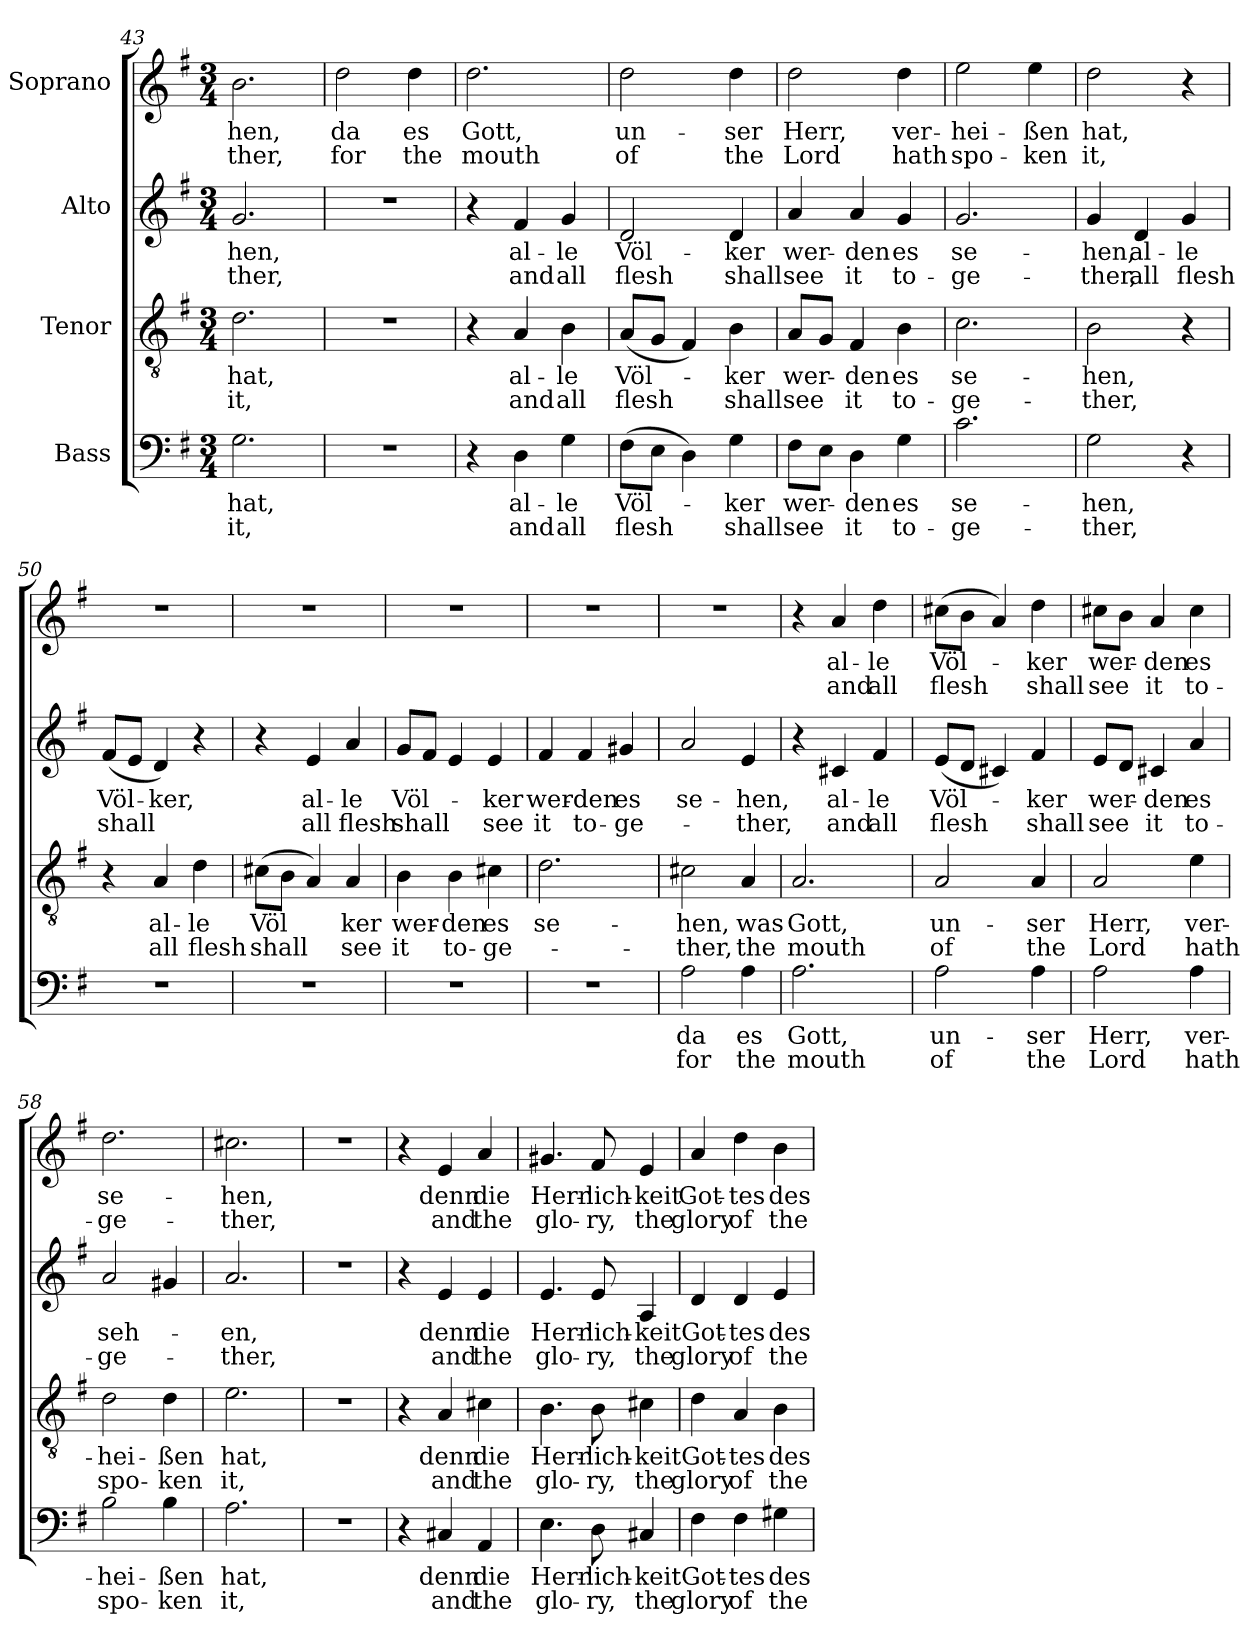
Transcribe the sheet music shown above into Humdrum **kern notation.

**kern	**text	**text	**kern	**text	**text	**kern	**text	**text	**kern	**text	**text
*part4	*part4	*part4	*part3	*part3	*part3	*part2	*part2	*part2	*part1	*part1	*part1
*staff4	*staff4	*staff4	*staff3	*staff3	*staff3	*staff2	*staff2	*staff2	*staff1	*staff1	*staff1
*I"Bass	*	*	*I"Tenor	*	*	*I"Alto	*	*	*I"Soprano	*	*
*clefF4	*	*	*clefGv2	*	*	*clefG2	*	*	*clefG2	*	*
*k[f#]	*	*	*k[f#]	*	*	*k[f#]	*	*	*k[f#]	*	*
*G:	*	*	*G:	*	*	*G:	*	*	*G:	*	*
*M3/4	*	*	*M3/4	*	*	*M3/4	*	*	*M3/4	*	*
=43	=43	=43	=43	=43	=43	=43	=43	=43	=43	=43	=43
!	!LO:LY:b	!LO:LY:b	!	!LO:LY:b	!LO:LY:b	!	!LO:LY:b	!LO:LY:b	!	!LO:LY:b	!LO:LY:b
2.G\	hat,	it,	2.d\	hat,	it,	2.g/	-hen,	-ther,	2.b\	-hen,	-ther,
=44	=44	=44	=44	=44	=44	=44	=44	=44	=44	=44	=44
!	!	!	!	!	!	!	!	!	!	!LO:LY:b	!LO:LY:b
2.r	.	.	2.r	.	.	2.r	.	.	2dd\	da	for
!	!	!	!	!	!	!	!	!	!	!LO:LY:b	!LO:LY:b
.	.	.	.	.	.	.	.	.	4dd\	es	the
=45	=45	=45	=45	=45	=45	=45	=45	=45	=45	=45	=45
!	!	!	!	!	!	!	!	!	!	!LO:LY:b	!LO:LY:b
4r	.	.	4r	.	.	4r	.	.	2.dd\	Gott,	mouth
!	!LO:LY:b	!LO:LY:b	!	!LO:LY:b	!LO:LY:b	!	!LO:LY:b	!LO:LY:b	!	!	!
4D\	al-	and	4A/	al-	and	4f#/	al-	and	.	.	.
!	!LO:LY:b	!LO:LY:b	!	!LO:LY:b	!LO:LY:b	!	!LO:LY:b	!LO:LY:b	!	!	!
4G\	-le	all	4B\	-le	all	4g/	-le	all	.	.	.
=46	=46	=46	=46	=46	=46	=46	=46	=46	=46	=46	=46
!	!LO:LY:b	!LO:LY:b	!	!LO:LY:b	!LO:LY:b	!	!LO:LY:b	!LO:LY:b	!	!LO:LY:b	!LO:LY:b
(>8F#\L	Völ-	flesh	(<8A/L	Völ-	flesh	2d/	Völ-	flesh	2dd\	un-	of
8E\J	.	.	8G/J	.	.	.	.	.	.	.	.
4D\)	.	.	4F#/)	.	.	.	.	.	.	.	.
!	!LO:LY:b	!LO:LY:b	!	!LO:LY:b	!LO:LY:b	!	!LO:LY:b	!LO:LY:b	!	!LO:LY:b	!LO:LY:b
4G\	-ker	shall	4B\	-ker	shall	4d/	-ker	shall	4dd\	-ser	the
=47	=47	=47	=47	=47	=47	=47	=47	=47	=47	=47	=47
!	!LO:LY:b	!LO:LY:b	!	!LO:LY:b	!LO:LY:b	!	!LO:LY:b	!LO:LY:b	!	!LO:LY:b	!LO:LY:b
8F#\L	wer-	see	8A/L	wer-	see	4a/	wer-	see	2dd\	Herr,	Lord
8E\J	.	.	8G/J	.	.	.	.	.	.	.	.
!	!LO:LY:b	!LO:LY:b	!	!LO:LY:b	!LO:LY:b	!	!LO:LY:b	!LO:LY:b	!	!	!
4D\	-den	it	4F#/	-den	it	4a/	-den	it	.	.	.
!	!LO:LY:b	!LO:LY:b	!	!LO:LY:b	!LO:LY:b	!	!LO:LY:b	!LO:LY:b	!	!LO:LY:b	!LO:LY:b
4G\	es	to-	4B\	es	to-	4g/	es	to-	4dd\	ver-	hath
=48	=48	=48	=48	=48	=48	=48	=48	=48	=48	=48	=48
!	!LO:LY:b	!LO:LY:b	!	!LO:LY:b	!LO:LY:b	!	!LO:LY:b	!LO:LY:b	!	!LO:LY:b	!LO:LY:b
2.c\	se-	-ge-	2.c\	se-	-ge-	2.g/	se-	-ge-	2ee\	-hei-	spo-
!	!	!	!	!	!	!	!	!	!	!LO:LY:b	!LO:LY:b
.	.	.	.	.	.	.	.	.	4ee\	-ßen	-ken
!!LO:LB:g=z
=49	=49	=49	=49	=49	=49	=49	=49	=49	=49	=49	=49
!	!LO:LY:b	!LO:LY:b	!	!LO:LY:b	!LO:LY:b	!	!LO:LY:b	!LO:LY:b	!	!LO:LY:b	!LO:LY:b
2G\	-hen,	-ther,	2B\	-hen,	-ther,	4g/	-hen,	-ther,	2dd\	hat,	it,
!	!	!	!	!	!	!	!LO:LY:b	!LO:LY:b	!	!	!
.	.	.	.	.	.	4d/	al-	all	.	.	.
!	!	!	!	!	!	!	!LO:LY:b	!LO:LY:b	!	!	!
4r	.	.	4r	.	.	4g/	-le	flesh	4r	.	.
!!LO:PB:g=z
=50	=50	=50	=50	=50	=50	=50	=50	=50	=50	=50	=50
!	!	!	!	!	!	!	!LO:LY:b	!LO:LY:b	!	!	!
2.r	.	.	4r	.	.	(<8f#/L	Völ-	shall	2.r	.	.
.	.	.	.	.	.	8e/J	.	.	.	.	.
!	!	!	!	!LO:LY:b	!LO:LY:b	!	!LO:LY:b	!	!	!	!
.	.	.	4A/	al-	all	4d/)	-ker,	.	.	.	.
!	!	!	!	!LO:LY:b	!LO:LY:b	!	!	!	!	!	!
.	.	.	4d\	-le	flesh	4r	.	.	.	.	.
=51	=51	=51	=51	=51	=51	=51	=51	=51	=51	=51	=51
!	!	!	!	!LO:LY:b	!LO:LY:b	!	!	!	!	!	!
2.r	.	.	(>8c#X\L	Völ	shall	4r	.	.	2.r	.	.
.	.	.	8B\J	.	.	.	.	.	.	.	.
!	!	!	!	!	!	!	!LO:LY:b	!LO:LY:b	!	!	!
.	.	.	4A/)	.	.	4e/	al-	all	.	.	.
!	!	!	!	!LO:LY:b	!LO:LY:b	!	!LO:LY:b	!LO:LY:b	!	!	!
.	.	.	4A/	ker	see	4a/	-le	flesh	.	.	.
=52	=52	=52	=52	=52	=52	=52	=52	=52	=52	=52	=52
!	!	!	!	!LO:LY:b	!LO:LY:b	!	!LO:LY:b	!LO:LY:b	!	!	!
2.r	.	.	4B\	wer-	it	8g/L	Völ-	shall	2.r	.	.
.	.	.	.	.	.	8f#/J	.	.	.	.	.
!	!	!	!	!LO:LY:b	!LO:LY:b	!	!	!	!	!	!
.	.	.	4B\	-den	to-	4e/	.	.	.	.	.
!	!	!	!	!LO:LY:b	!LO:LY:b	!	!LO:LY:b	!LO:LY:b	!	!	!
.	.	.	4c#X\	es	-ge-	4e/	-ker	see	.	.	.
=53	=53	=53	=53	=53	=53	=53	=53	=53	=53	=53	=53
!	!	!	!	!LO:LY:b	!	!	!LO:LY:b	!LO:LY:b	!	!	!
2.r	.	.	2.d\	se-	.	4f#/	wer-	it	2.r	.	.
!	!	!	!	!	!	!	!LO:LY:b	!LO:LY:b	!	!	!
.	.	.	.	.	.	4f#/	-den	to-	.	.	.
!	!	!	!	!	!	!	!LO:LY:b	!LO:LY:b	!	!	!
.	.	.	.	.	.	4g#X/	es	-ge-	.	.	.
=54	=54	=54	=54	=54	=54	=54	=54	=54	=54	=54	=54
!	!LO:LY:b	!LO:LY:b	!	!LO:LY:b	!LO:LY:b	!	!LO:LY:b	!	!	!	!
2A\	da	for	2c#X\	-hen,	-ther,	2a/	se-	.	2.r	.	.
!	!LO:LY:b	!LO:LY:b	!	!LO:LY:b	!LO:LY:b	!	!LO:LY:b	!LO:LY:b	!	!	!
4A\	es	the	4A/	was	the	4e/	-hen,	-ther,	.	.	.
=55	=55	=55	=55	=55	=55	=55	=55	=55	=55	=55	=55
!	!LO:LY:b	!LO:LY:b	!	!LO:LY:b	!LO:LY:b	!	!	!	!	!	!
2.A\	Gott,	mouth	2.A/	Gott,	mouth	4r	.	.	4r	.	.
!	!	!	!	!	!	!	!LO:LY:b	!LO:LY:b	!	!LO:LY:b	!LO:LY:b
.	.	.	.	.	.	4c#X/	al-	and	4a/	al-	and
!	!	!	!	!	!	!	!LO:LY:b	!LO:LY:b	!	!LO:LY:b	!LO:LY:b
.	.	.	.	.	.	4f#/	-le	all	4dd\	-le	all
=56	=56	=56	=56	=56	=56	=56	=56	=56	=56	=56	=56
!	!LO:LY:b	!LO:LY:b	!	!LO:LY:b	!LO:LY:b	!	!LO:LY:b	!LO:LY:b	!	!LO:LY:b	!LO:LY:b
2A\	un-	of	2A/	un-	of	(<8e/L	Völ-	flesh	(>8cc#X\L	Völ-	flesh
.	.	.	.	.	.	8d/J	.	.	8b\J	.	.
.	.	.	.	.	.	4c#X/)	.	.	4a/)	.	.
!	!LO:LY:b	!LO:LY:b	!	!LO:LY:b	!LO:LY:b	!	!LO:LY:b	!LO:LY:b	!	!LO:LY:b	!LO:LY:b
4A\	-ser	the	4A/	-ser	the	4f#/	-ker	shall	4dd\	-ker	shall
!!LO:LB:g=z
=57	=57	=57	=57	=57	=57	=57	=57	=57	=57	=57	=57
!	!LO:LY:b	!LO:LY:b	!	!LO:LY:b	!LO:LY:b	!	!LO:LY:b	!LO:LY:b	!	!LO:LY:b	!LO:LY:b
2A\	Herr,	Lord	2A/	Herr,	Lord	8e/L	wer-	see	8cc#X\L	wer-	see
.	.	.	.	.	.	8d/J	.	.	8b\J	.	.
!	!	!	!	!	!	!	!LO:LY:b	!LO:LY:b	!	!LO:LY:b	!LO:LY:b
.	.	.	.	.	.	4c#X/	-den	it	4a/	-den	it
!	!LO:LY:b	!LO:LY:b	!	!LO:LY:b	!LO:LY:b	!	!LO:LY:b	!LO:LY:b	!	!LO:LY:b	!LO:LY:b
4A\	ver-	hath	4e\	ver-	hath	4a/	es	to-	4cc#\	es	to-
!!LO:LB:g=z
=58	=58	=58	=58	=58	=58	=58	=58	=58	=58	=58	=58
!	!LO:LY:b	!LO:LY:b	!	!LO:LY:b	!LO:LY:b	!	!LO:LY:b	!LO:LY:b	!	!LO:LY:b	!LO:LY:b
2B\	-hei-	spo-	2d\	-hei-	spo-	2a/	seh-	-ge-	2.dd\	se-	-ge-
!	!LO:LY:b	!LO:LY:b	!	!LO:LY:b	!LO:LY:b	!	!	!	!	!	!
4B\	-ßen	-ken	4d\	-ßen	-ken	4g#X/	.	.	.	.	.
=59	=59	=59	=59	=59	=59	=59	=59	=59	=59	=59	=59
!	!LO:LY:b	!LO:LY:b	!	!LO:LY:b	!LO:LY:b	!	!LO:LY:b	!LO:LY:b	!	!LO:LY:b	!LO:LY:b
2.A\	hat,	it,	2.e\	hat,	it,	2.a/	-en,	-ther,	2.cc#X\	-hen,	-ther,
=60	=60	=60	=60	=60	=60	=60	=60	=60	=60	=60	=60
2.r	.	.	2.r	.	.	2.r	.	.	2.r	.	.
=61	=61	=61	=61	=61	=61	=61	=61	=61	=61	=61	=61
4r	.	.	4r	.	.	4r	.	.	4r	.	.
!	!LO:LY:b	!LO:LY:b	!	!LO:LY:b	!LO:LY:b	!	!LO:LY:b	!LO:LY:b	!	!LO:LY:b	!LO:LY:b
4C#X/	denn	and	4A/	denn	and	4e/	denn	and	4e/	denn	and
!	!LO:LY:b	!LO:LY:b	!	!LO:LY:b	!LO:LY:b	!	!LO:LY:b	!LO:LY:b	!	!LO:LY:b	!LO:LY:b
4AA/	die	the	4c#X\	die	the	4e/	die	the	4a/	die	the
=62	=62	=62	=62	=62	=62	=62	=62	=62	=62	=62	=62
!	!LO:LY:b	!LO:LY:b	!	!LO:LY:b	!LO:LY:b	!	!LO:LY:b	!LO:LY:b	!	!LO:LY:b	!LO:LY:b
4.E\	Herr-	glo-	4.B\	Herr-	glo-	4.e/	Herr-	glo-	4.g#X/	Herr-	glo-
!	!LO:LY:b	!LO:LY:b	!	!LO:LY:b	!LO:LY:b	!	!LO:LY:b	!LO:LY:b	!	!LO:LY:b	!LO:LY:b
8D\	-lich-	-ry,	8B\	-lich-	-ry,	8e/	-lich-	-ry,	8f#/	-lich-	-ry,
!	!LO:LY:b	!LO:LY:b	!	!LO:LY:b	!LO:LY:b	!	!LO:LY:b	!LO:LY:b	!	!LO:LY:b	!LO:LY:b
4C#X/	-keit	the	4c#X\	-keit	the	4A/	-keit	the	4e/	-keit	the
=63	=63	=63	=63	=63	=63	=63	=63	=63	=63	=63	=63
!	!LO:LY:b	!LO:LY:b	!	!LO:LY:b	!LO:LY:b	!	!LO:LY:b	!LO:LY:b	!	!LO:LY:b	!LO:LY:b
4F#\	Got-	glory	4d\	Got-	glory	4d/	Got-	glory	4a/	Got-	glory
!	!LO:LY:b	!LO:LY:b	!	!LO:LY:b	!LO:LY:b	!	!LO:LY:b	!LO:LY:b	!	!LO:LY:b	!LO:LY:b
4F#\	-tes	of	4A/	-tes	of	4d/	-tes	of	4dd\	-tes	of
!	!LO:LY:b	!LO:LY:b	!	!LO:LY:b	!LO:LY:b	!	!LO:LY:b	!LO:LY:b	!	!LO:LY:b	!LO:LY:b
4G#X\	des	the	4B\	des	the	4e/	des	the	4b\	des	the
=	=	=	=	=	=	=	=	=	=	=	=
*-	*-	*-	*-	*-	*-	*-	*-	*-	*-	*-	*-
